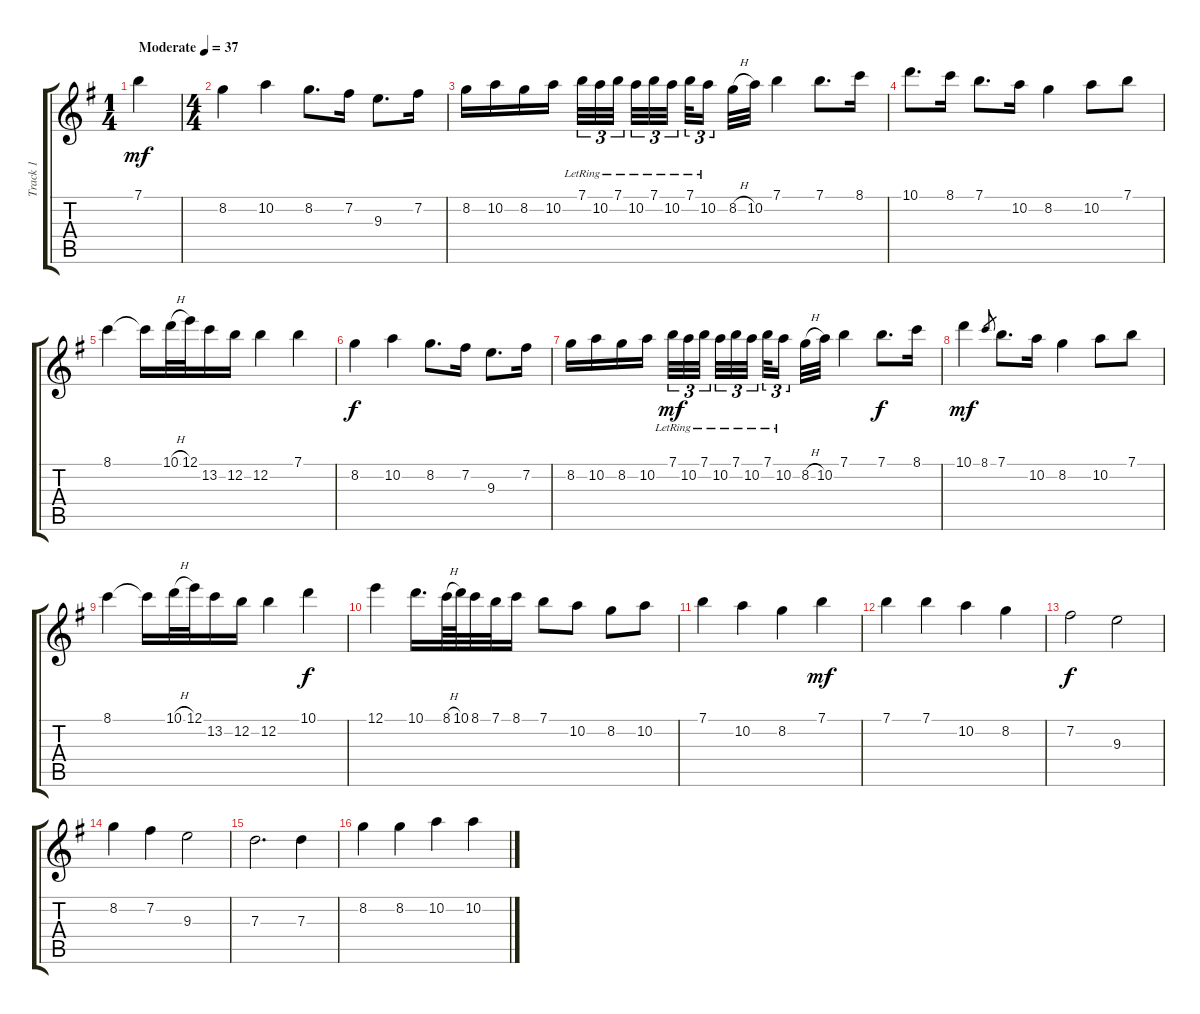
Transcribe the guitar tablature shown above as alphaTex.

\track ("Track 1" "Track 1") {instrument acousticguitarnylon}
\staff {score tabs}
\tuning (E4 B3 G3 D3 A2 E2) {hide}
\ts (1 4)
\tempo (37 "Moderate")
\clef g2
\ks eminor
7.1.4{dy mf instrument acousticguitarnylon} |
\ts (4 4)
8.2.4 10.2.4 8.2.8{d} 7.2.16 9.3.8{d} 7.2.16 |
8.2.16 10.2.16 8.2.16 10.2.16 7.1{lr}.32{tu (3 2)} 10.2{lr}.32{tu (3 2)} 7.1{lr}.32{tu (3 2) beam splitsecondary} 10.2{lr}.32{tu (3 2)} 7.1{lr}.32{tu (3 2)} 10.2{lr}.32{tu (3 2) beam splitsecondary} 7.1{lr}.32{tu (3 2)} 10.2{lr}.16{tu (3 2) beam splitsecondary} 8.2{h}.32 10.2.32 7.1.4 7.1.8{d} 8.1.16 |
10.1.8{d} 8.1.16 7.1.8{d} 10.2.16 8.2.4 10.2.8 7.1.8 |
8.1.4 8.1{t}.16 10.1{h}.32 12.1.32 13.2.16 12.2.16 12.2.4 7.1.4 |
8.2.4{dy f} 10.2.4 8.2.8{d} 7.2.16 9.3.8{d} 7.2.16 |
8.2.16 10.2.16 8.2.16 10.2.16 7.1{lr}.32{tu (3 2) dy mf} 10.2{lr}.32{tu (3 2)} 7.1{lr}.32{tu (3 2) beam splitsecondary} 10.2{lr}.32{tu (3 2)} 7.1{lr}.32{tu (3 2)} 10.2{lr}.32{tu (3 2) beam splitsecondary} 7.1{lr}.32{tu (3 2)} 10.2{lr}.16{tu (3 2) beam splitsecondary} 8.2{h}.32 10.2.32 7.1.4 7.1.8{d dy f} 8.1.16 |
10.1.4{dy mf} 8.1.8{gr} 7.1.8{d} 10.2.16 8.2.4 10.2.8 7.1.8 |
8.1.4 8.1{t}.16 10.1{h}.32 12.1.32 13.2.16 12.2.16 12.2.4 10.1.4{dy f} |
12.1.4 10.1.16{d} 8.1{h}.64 10.1.64 8.1.32 7.1.32 8.1.16 7.1.8 10.2.8 8.2.8 10.2.8 |
7.1.4 10.2.4 8.2.4 7.1.4{dy mf} |
7.1.4 7.1.4 10.2.4 8.2.4 |
7.2.2{dy f} 9.3.2 |
8.2.4 7.2.4 9.3.2 |
7.3.2{d} 7.3.4 |
8.2.4 8.2.4{volume 8} 10.2.4{volume 9} 10.2.4{volume 10}
